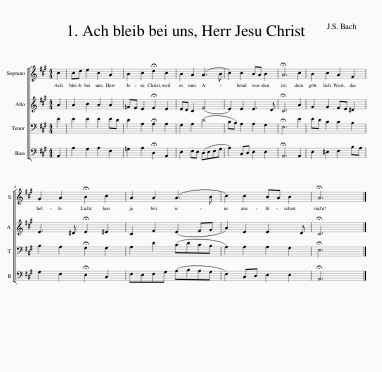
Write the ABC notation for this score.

X:1
%%score [ 1 2 3 4 ]
L:1/8
M:4/4
I:linebreak $
K:A
V:1 treble
V:2 treble
V:3 bass
V:4 bass
V:1
 c2 | cd e2 c2 A2 | B2 c2 !fermata!d2 c2 | B2 A2 (A3 B | c2) c2 BA B2 | %5
 !fermata!A6 c2 | B2 c2 A2 F2 |$ G2 A2 !fermata!B2 c2 | A2 A2 (A3 B | c2) c2 BA B2 | %10
 !fermata!A6 |] %11
V:2
 A2 | A2 B2 A2 A2 | =GF E2 !fermata!F2 E2 | ED C2 (F4 | E2) E2 E3 D | %5
 !fermata!C6 A2 | G2 G2 FE ^D2 |$ E3 ^D !fermata!E2 ^E2 | C2 F2 (E2 FG | A2) E2 E3 D | %10
 !fermata!C6 |] %11
V:3
 E2 | E2 E2 E2 ED | D2 A,2 !fermata!A,2 A,2 | G,2 A,2 (D4 | CB,) A,2 A,2 G,2 | %5
 !fermata!E,6 E2 | ED C2 C2 B,2 |$ B,2 A,2 !fermata!G,2 G,2 | A,2 D2 (CDCB, | A,2) A,2 A,2 G,2 | %10
 !fermata!E,6 |] %11
V:4
 A,,2 | A,2 G,2 A,2 F,2 | =G,2 A,2 !fermata!D,2 A,,2 | E,2 F,E, (D,E,F,G, | A,2) C,D, E,2 E,2 | %5
 !fermata!A,,6 A,,2 | E,2 ^E,2 F,2 B,A, |$ G,2 F,2 !fermata!E,2 C,2 | F,E,F,G, (A,B,A,G, | F,2) C,D, E,2 E,2 | %10
 !fermata!A,,6 |] %11
